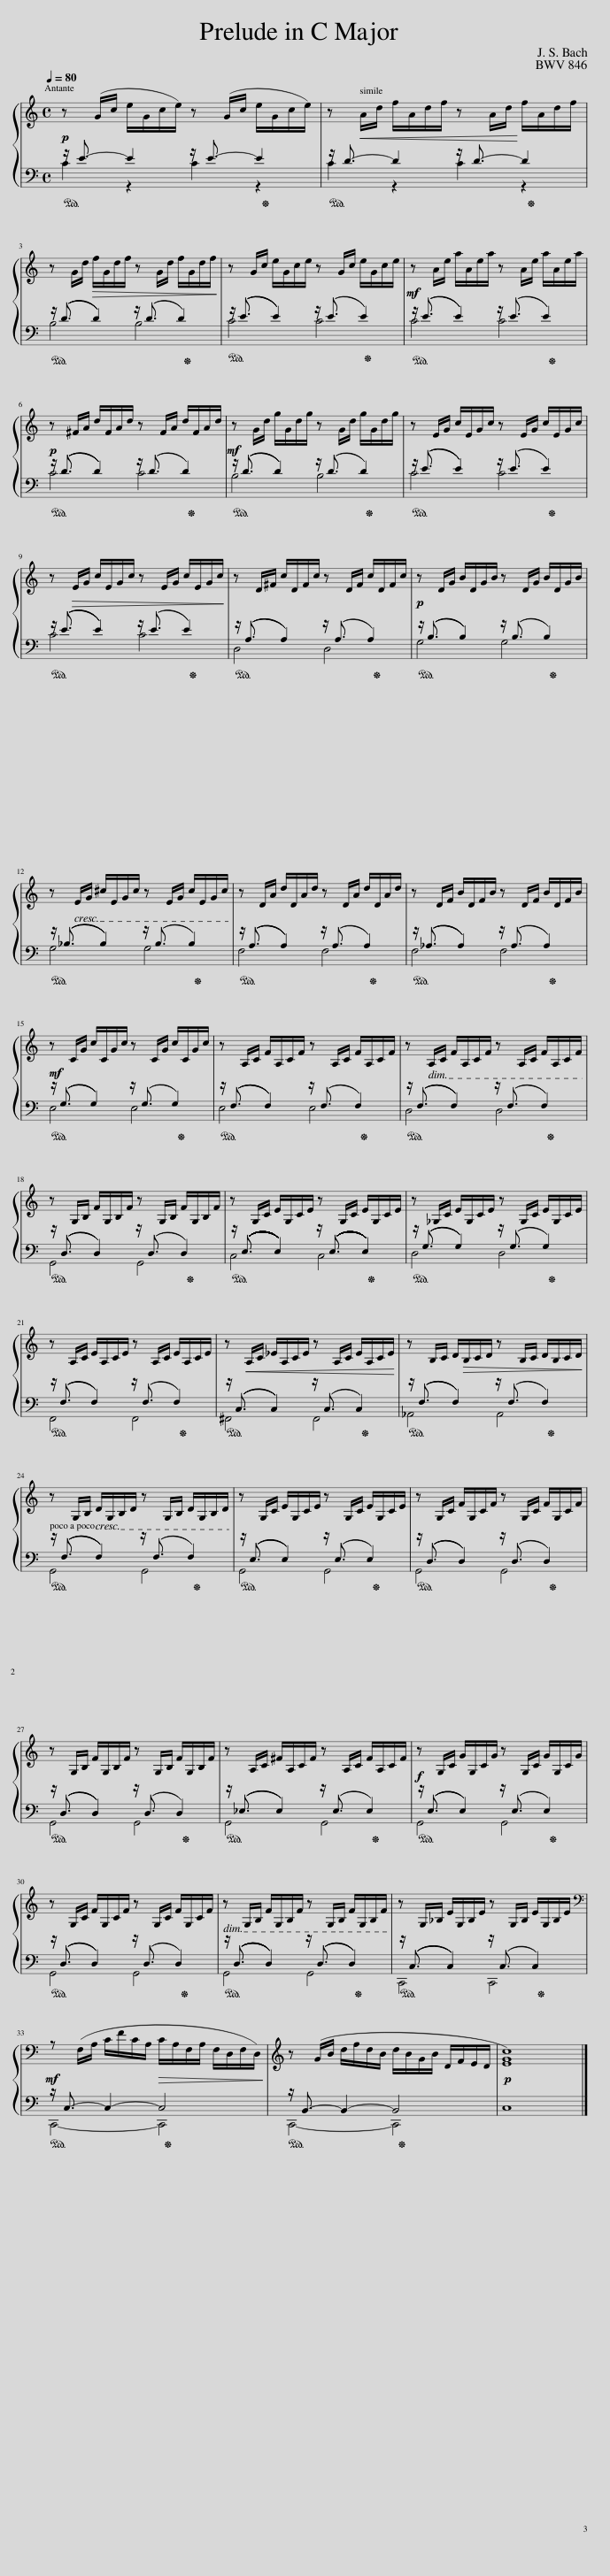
X:1
%%score { 1 | ( 2 3 ) }
L:1/8
Q:1/4=80
M:4/4
I:linebreak $
K:C
V:1 treble
V:2 bass
V:3 bass
V:1
!p! z (G/c/ e/G/c/e/) z (G/c/ e/G/c/e/) | z!<(! A/d/ f/A/d/f/ z A/d/!<)! f/A/d/f/ |$ z G/d/!>(! f/G/d/f/ z G/d/ f/G/d/f/!>)! | z G/c/ e/G/c/e/ z G/c/ e/G/c/e/ |!mf! z A/e/ a/A/e/a/ z A/e/ a/A/e/a/ |$ %5
!p! z ^F/A/ d/F/A/d/ z F/A/ d/F/A/d/ |!mf! z G/d/ g/G/d/g/ z G/d/ g/G/d/g/ | z E/G/ c/E/G/c/ z E/G/ c/E/G/c/ |$ z!>(! E/G/ c/E/G/c/ z E/G/ c/E/G/c/!>)! | z D/^F/ c/D/F/c/ z D/F/ c/D/F/c/ | %10
!p! z D/G/ B/D/G/B/ z D/G/ B/D/G/B/ |$ z E/G/ ^c/E/G/c/ z E/G/ c/E/G/c/ | z D/A/ d/D/A/d/ z D/A/ d/D/A/d/ | z D/F/ B/D/F/B/ z D/F/ B/D/F/B/ |$ z C/G/ c/C/G/c/ z C/G/ c/C/G/c/!mf! | %15
 z A,/C/ F/A,/C/F/ z A,/C/ F/A,/C/F/ | z A,/C/ F/A,/C/F/ z A,/C/ F/A,/C/F/ |$ z G,/B,/ F/G,/B,/F/ z G,/B,/ F/G,/B,/F/ | z G,/C/ E/G,/C/E/ z G,/C/ E/G,/C/E/ | z _G,/C/ E/G,/C/E/ z G,/C/ E/G,/C/E/ |$ %20
 z A,/C/ E/A,/C/E/ z A,/C/ E/A,/C/E/ | z!<(! A,/C/ _E/A,/C/E/ z A,/C/ E/A,/C/E/!<)! | z B,/C/ D/!>(!B,/C/D/ z B,/C/ D/B,/C/D/!>)! |$ z G,/B,/ D/G,/B,/D/ z G,/B,/ D/G,/B,/D/ | z G,/C/ E/G,/C/E/ z G,/C/ E/G,/C/E/ | %25
 z G,/C/ F/G,/C/F/ z G,/C/ F/G,/C/F/ |$ z G,/B,/ F/G,/B,/F/ z G,/B,/ F/G,/B,/F/ | z A,/C/ ^F/A,/C/F/ z A,/C/ F/A,/C/F/ |!f! z G,/C/ G/G,/C/G/ z G,/C/ G/G,/C/G/ |$ z G,/C/ F/G,/C/F/ z G,/C/ F/G,/C/F/ | %30
 z G,/B,/ F/G,/B,/F/ z G,/B,/ F/G,/B,/F/ | z G,/_B,/ E/G,/B,/E/ z G,/B,/ E/G,/B,/E/ |$[K:bass]!mf! z F,/A,/ C/F/C/A,/!>(! C/A,/F,/A,/ F,/D,/F,/D,/!>)! | z G/B/ d/f/d/B/ d/B/G/B/ D/F/E/D/ |!p! [EGc]8 |] %35
V:2
!ped! z/ E3/2- E2 z/ E3/2- E2!ped-up! |!ped! z/ D3/2- D2 z/ D3/2- D2!ped-up! |$!ped! z/ ((((D3/2 D2)))) z/ ((D3/2 D2))!ped-up! |!ped! z/ ((((E3/2 E2)))) z/ ((E3/2 E2))!ped-up! |!ped! z/ ((((E3/2 E2)))) z/ ((E3/2 E2))!ped-up! |$ %5
!ped! z/ ((((D3/2 D2)))) z/ ((D3/2 D2))!ped-up! |!ped! z/ ((((D3/2 D2)))) z/ ((D3/2 D2))!ped-up! |!ped! z/ ((((E3/2 E2)))) z/ ((E3/2 E2))!ped-up! |$!ped! z/ ((((E3/2 E2)))) z/ ((E3/2 E2))!ped-up! |!ped! z/ ((((A,3/2 A,2)))) z/ ((A,3/2 A,2))!ped-up! | %10
!ped! z/ ((((B,3/2 B,2)))) z/ ((B,3/2 B,2))!ped-up! |$!ped! z/ ((((_B,3/2 B,2)))) z/ ((B,3/2 B,2))!ped-up! |!ped! z/ ((((A,3/2 A,2)))) z/ ((A,3/2 A,2))!ped-up! |!ped! z/ ((((_A,3/2 A,2)))) z/ ((A,3/2 A,2))!ped-up! |$!ped! z/ ((((G,3/2 G,2)))) z/ ((G,3/2 G,2))!ped-up! | %15
!ped! z/ ((((F,3/2 F,2)))) z/ ((F,3/2 F,2))!ped-up! |!ped! z/ ((((F,3/2 F,2)))) z/ ((F,3/2 F,2))!ped-up! |$!ped! z/ ((((D,3/2 D,2)))) z/ ((D,3/2 D,2))!ped-up! |!ped! z/ ((((((E,3/2 E,2)))))) z/ E,3/2 E,2!ped-up! |!ped! z/ G,3/2 G,2 z/ G,3/2 G,2!ped-up! |$ %20
!ped! z/ F,3/2 F,2 z/ F,3/2 F,2!ped-up! |!ped! z/ C,3/2 C,2 z/ C,3/2 C,2!ped-up! |!ped! z/ F,3/2 F,2 z/ F,3/2 F,2!ped-up! |$!ped! z/ F,3/2 F,2 z/ F,3/2 F,2!ped-up! |!ped! z/ E,3/2 E,2 z/ E,3/2 E,2!ped-up! | %25
!ped! z/ D,3/2 D,2 z/ D,3/2 D,2!ped-up! |$!ped! z/ D,3/2 D,2 z/ D,3/2 D,2!ped-up! |!ped! z/ _E,3/2 E,2 z/ E,3/2 E,2!ped-up! |!ped! z/ E,3/2 E,2 z/ E,3/2 E,2!ped-up! |$!ped! z/ D,3/2 D,2 z/ D,3/2 D,2!ped-up! | %30
!ped! z/ D,3/2 D,2 z/ D,3/2 D,2!ped-up! |!ped! z/ C,3/2 C,2 z/ C,3/2 C,2!ped-up! |$!ped! z/ C,3/2- C,2- C,4!ped-up! |!ped! z/ B,,3/2- B,,2- B,,4!ped-up! | C,8 |] %35
V:3
 C2 z2 C2 z2 | C2 z2 C2 z2 |$ B,4 B,4 | C4 C4 | C4 C4 |$ %5
 C4 C4 | B,4 B,4 | C4 C4 |$ C4 C4 | D,4 D,4 | %10
 G,4 G,4 |$ G,4 G,4 | F,4 F,4 | F,4 F,4 |$ E,4 E,4 | %15
 E,4 E,4 | D,4 D,4 |$ G,,4 G,,4 | C,4 C,4 | D,4 D,4 |$ %20
 F,,4 F,,4 | ^F,,4 F,,4 | _A,,4 A,,4 |$ G,,4 G,,4 | G,,4 G,,4 | %25
 G,,4 G,,4 |$ G,,4 G,,4 | G,,4 G,,4 | G,,4 G,,4 |$ G,,4 G,,4 | %30
 G,,4 G,,4 | C,,4 C,,4 |$ C,,4- C,,4 | C,,4- C,,4 | x8 |] %35
